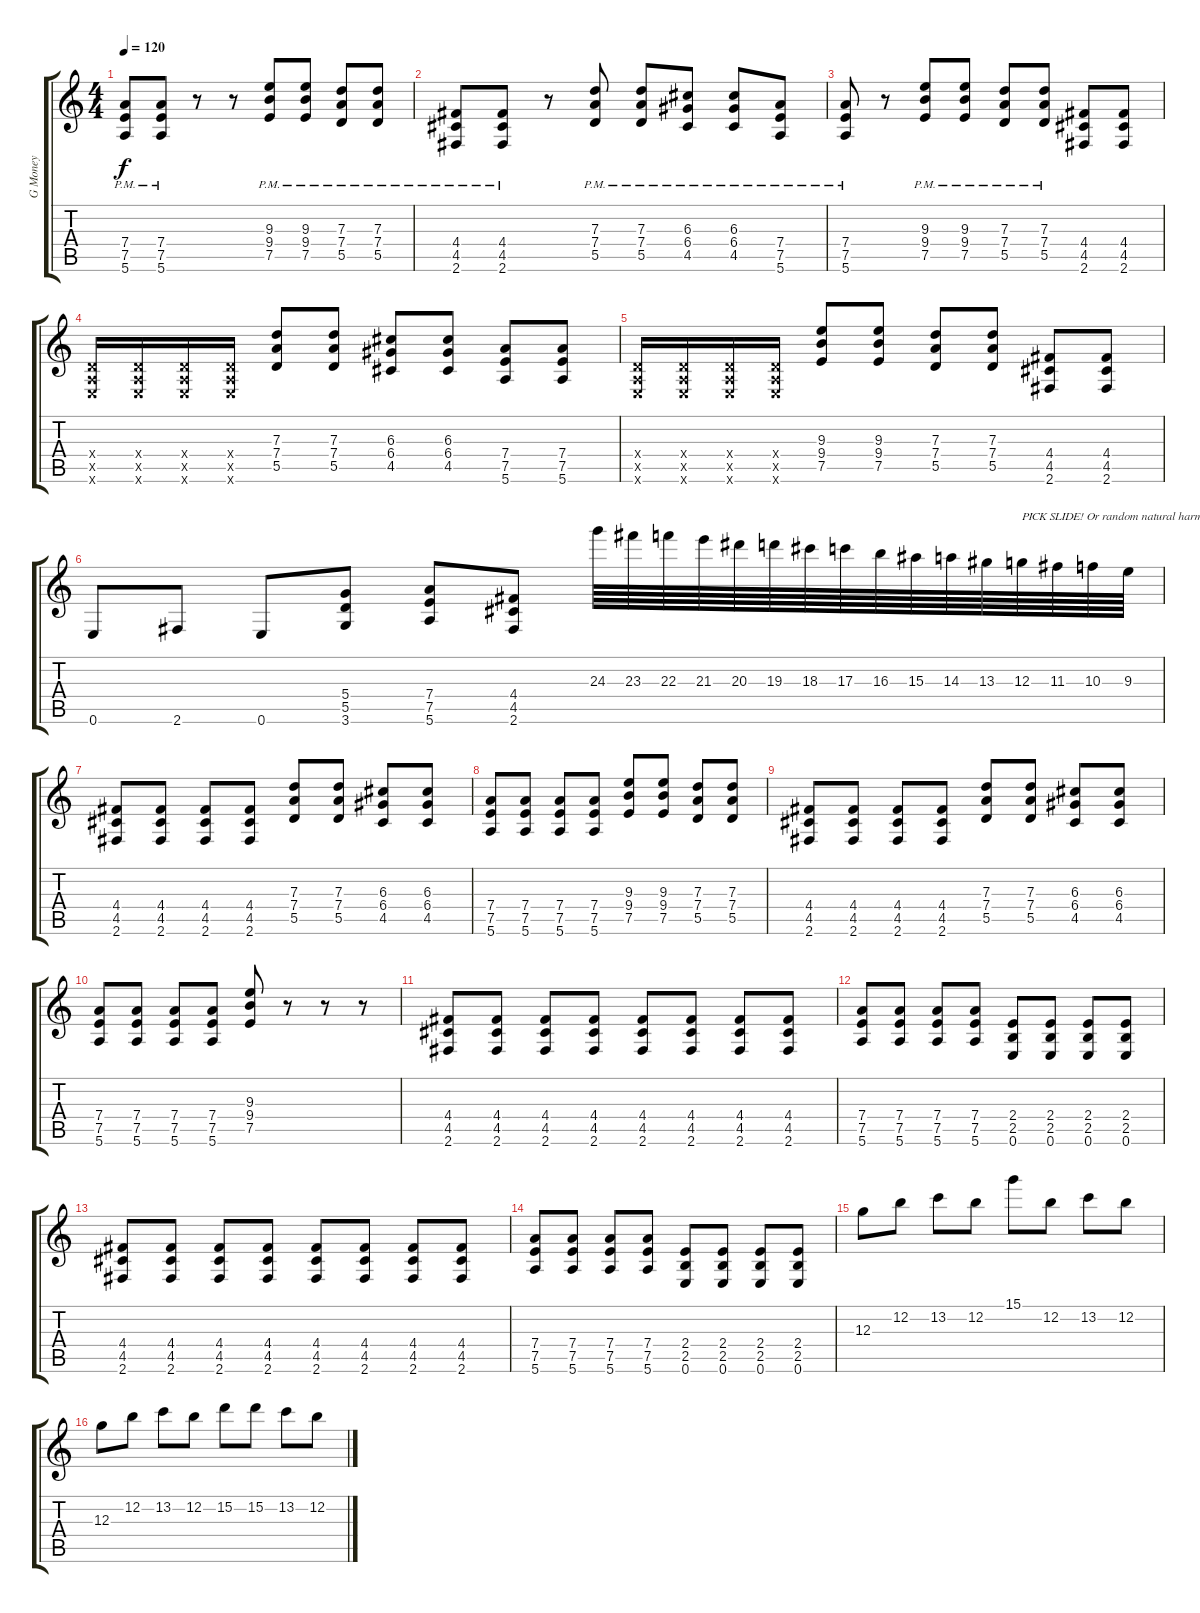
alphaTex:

\track ("G Money" "G Money") {instrument overdrivenguitar}
\staff {score tabs}
\tuning (E4 B3 G3 D3 A2 E2) {hide}
\ts (4 4)
\tempo 120
\clef g2
\ks c
(7.4{pm} 7.5{pm} 5.6{pm}).8{dy f} (7.4{pm} 7.5{pm} 5.6{pm}).8 r.8 r.8 (9.3{pm} 9.4{pm} 7.5{pm}).8 (9.3{pm} 9.4{pm} 7.5{pm}).8 (7.3{pm} 7.4{pm} 5.5{pm}).8 (7.3{pm} 7.4{pm} 5.5{pm}).8 |
(4.4{pm} 4.5{pm} 2.6{pm}).8 (4.4{pm} 4.5{pm} 2.6{pm}).8 r.8 (7.3{pm} 7.4{pm} 5.5{pm}).8 (7.3{pm} 7.4{pm} 5.5{pm}).8 (6.3{pm} 6.4{pm} 4.5{pm}).8 (6.3{pm} 6.4{pm} 4.5{pm}).8 (7.4{pm} 7.5{pm} 5.6{pm}).8 |
(7.4{pm} 7.5{pm} 5.6{pm}).8 r.8 (9.3{pm} 9.4{pm} 7.5{pm}).8 (9.3{pm} 9.4{pm} 7.5{pm}).8 (7.3{pm} 7.4{pm} 5.5{pm}).8 (7.3{pm} 7.4{pm} 5.5{pm}).8 (4.4 4.5 2.6).8 (4.4 4.5 2.6).8 |
(0.4{x} 0.5{x} 0.6{x}).16 (0.4{x} 0.5{x} 0.6{x}).16 (0.4{x} 0.5{x} 0.6{x}).16 (0.4{x} 0.5{x} 0.6{x}).16 (7.3 7.4 5.5).8 (7.3 7.4 5.5).8 (6.3 6.4 4.5).8 (6.3 6.4 4.5).8 (7.4 7.5 5.6).8 (7.4 7.5 5.6).8 |
(0.4{x} 0.5{x} 0.6{x}).16 (0.4{x} 0.5{x} 0.6{x}).16 (0.4{x} 0.5{x} 0.6{x}).16 (0.4{x} 0.5{x} 0.6{x}).16 (9.3 9.4 7.5).8 (9.3 9.4 7.5).8 (7.3 7.4 5.5).8 (7.3 7.4 5.5).8 (4.4 4.5 2.6).8 (4.4 4.5 2.6).8 |
0.6.8 2.6.8 0.6.8 (5.4 5.5 3.6).8 (7.4 7.5 5.6).8 (4.4 4.5 2.6).8 24.3.64 23.3.64 22.3.64 21.3.64 20.3.64 19.3.64 18.3.64 17.3.64 16.3.64 15.3.64 14.3.64 13.3.64 12.3.64{txt "PICK SLIDE! Or random natural harmonics"} 11.3.64 10.3.64 9.3.64 |
(4.4 4.5 2.6).8 (4.4 4.5 2.6).8 (4.4 4.5 2.6).8 (4.4 4.5 2.6).8 (7.3 7.4 5.5).8 (7.3 7.4 5.5).8 (6.3 6.4 4.5).8 (6.3 6.4 4.5).8 |
(7.4 7.5 5.6).8 (7.4 7.5 5.6).8 (7.4 7.5 5.6).8 (7.4 7.5 5.6).8 (9.3 9.4 7.5).8 (9.3 9.4 7.5).8 (7.3 7.4 5.5).8 (7.3 7.4 5.5).8 |
(4.4 4.5 2.6).8 (4.4 4.5 2.6).8 (4.4 4.5 2.6).8 (4.4 4.5 2.6).8 (7.3 7.4 5.5).8 (7.3 7.4 5.5).8 (6.3 6.4 4.5).8 (6.3 6.4 4.5).8 |
(7.4 7.5 5.6).8 (7.4 7.5 5.6).8 (7.4 7.5 5.6).8 (7.4 7.5 5.6).8 (9.3 9.4 7.5).8 r.8 r.8 r.8 |
(4.4 4.5 2.6).8 (4.4 4.5 2.6).8 (4.4 4.5 2.6).8 (4.4 4.5 2.6).8 (4.4 4.5 2.6).8 (4.4 4.5 2.6).8 (4.4 4.5 2.6).8 (4.4 4.5 2.6).8 |
(7.4 7.5 5.6).8 (7.4 7.5 5.6).8 (7.4 7.5 5.6).8 (7.4 7.5 5.6).8 (2.4 2.5 0.6).8 (2.4 2.5 0.6).8 (2.4 2.5 0.6).8 (2.4 2.5 0.6).8 |
(4.4 4.5 2.6).8 (4.4 4.5 2.6).8 (4.4 4.5 2.6).8 (4.4 4.5 2.6).8 (4.4 4.5 2.6).8 (4.4 4.5 2.6).8 (4.4 4.5 2.6).8 (4.4 4.5 2.6).8 |
(7.4 7.5 5.6).8 (7.4 7.5 5.6).8 (7.4 7.5 5.6).8 (7.4 7.5 5.6).8 (2.4 2.5 0.6).8 (2.4 2.5 0.6).8 (2.4 2.5 0.6).8 (2.4 2.5 0.6).8 |
12.3.8 12.2.8 13.2.8 12.2.8 15.1.8 12.2.8 13.2.8 12.2.8 |
12.3.8 12.2.8 13.2.8 12.2.8 15.2.8 15.2.8 13.2.8 12.2.8
